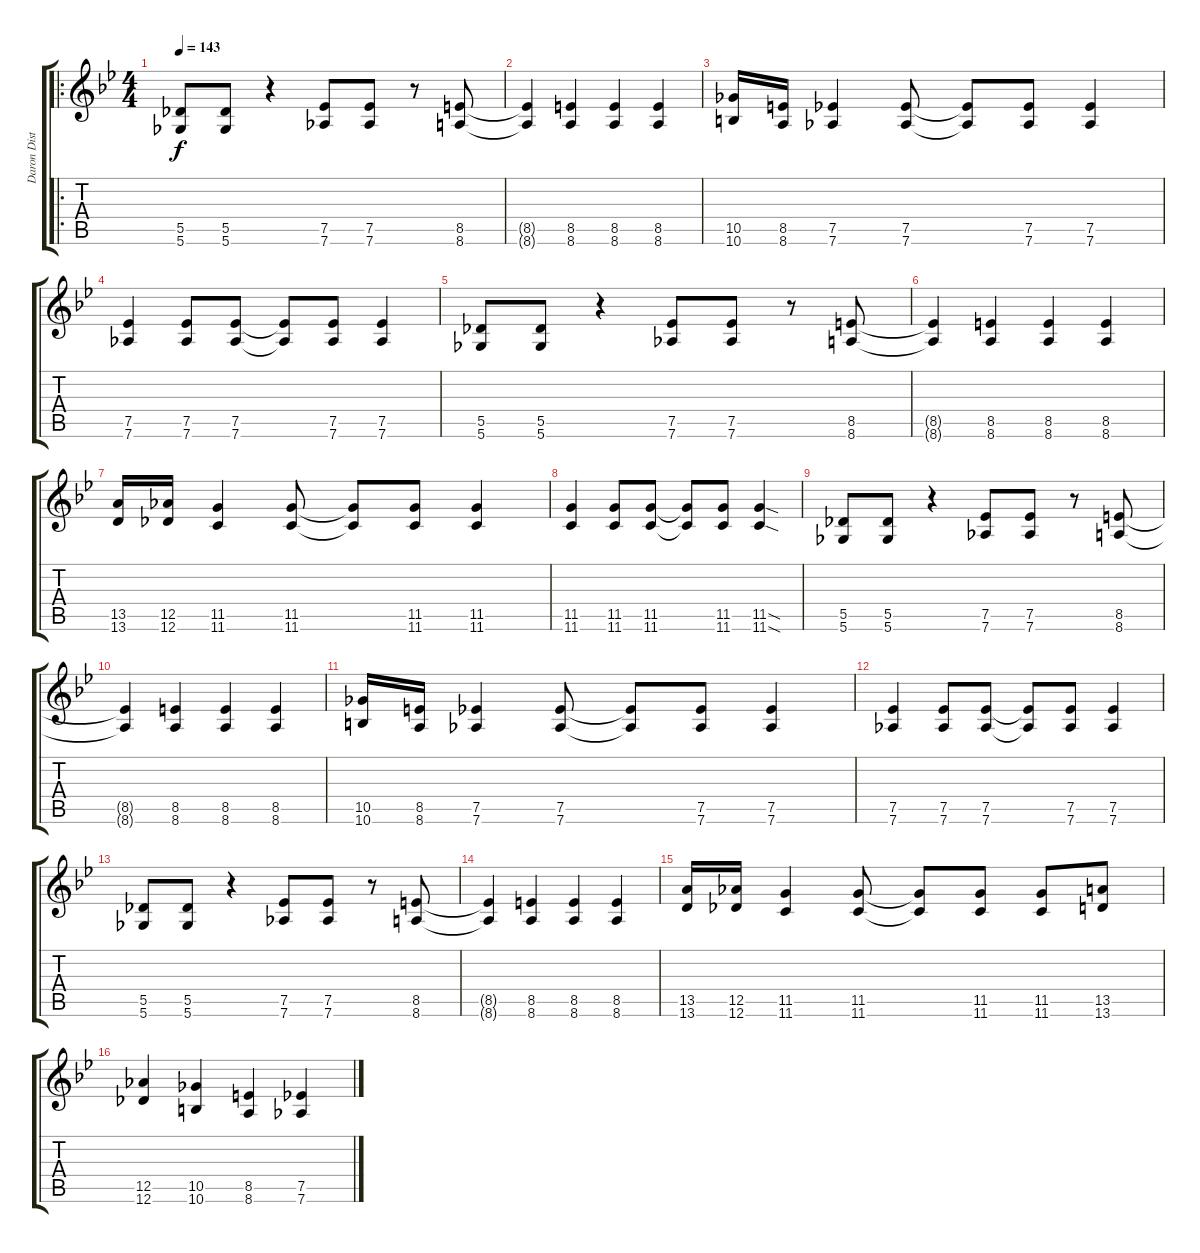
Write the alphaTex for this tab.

\track ("Daron Dist." "Daron Dist") {instrument overdrivenguitar}
\staff {score tabs}
\tuning (Eb4 Bb3 Gb3 Db3 Ab2 Db2) {hide}
\ro
\ts (4 4)
\tempo 143
\clef g2
\ks bb
(5.5 5.6).8{dy f} (5.5 5.6).8 r.4 (7.5 7.6).8 (7.5 7.6).8 r.8 (8.5 8.6).8 |
(8.5{t} 8.6{t}).4 (8.5 8.6).4 (8.5 8.6).4 (8.5 8.6).4 |
(10.5 10.6).16 (8.5 8.6).16 (7.5 7.6).4 (7.5 7.6).8 (7.5{t} 7.6{t}).8 (7.5 7.6).8 (7.5 7.6).4 |
(7.5 7.6).4 (7.5 7.6).8 (7.5 7.6).8 (7.5{t} 7.6{t}).8 (7.5 7.6).8 (7.5 7.6).4 |
(5.5 5.6).8 (5.5 5.6).8 r.4 (7.5 7.6).8 (7.5 7.6).8 r.8 (8.5 8.6).8 |
(8.5{t} 8.6{t}).4 (8.5 8.6).4 (8.5 8.6).4 (8.5 8.6).4 |
(13.5 13.6).16 (12.5 12.6).16 (11.5 11.6).4 (11.5 11.6).8 (11.5{t} 11.6{t}).8 (11.5 11.6).8 (11.5 11.6).4 |
(11.5 11.6).4 (11.5 11.6).8 (11.5 11.6).8 (11.5{t} 11.6{t}).8 (11.5 11.6).8 (11.5{sod} 11.6{sod}).4 |
(5.5 5.6).8 (5.5 5.6).8 r.4 (7.5 7.6).8 (7.5 7.6).8 r.8 (8.5 8.6).8 |
(8.5{t} 8.6{t}).4 (8.5 8.6).4 (8.5 8.6).4 (8.5 8.6).4 |
(10.5 10.6).16 (8.5 8.6).16 (7.5 7.6).4 (7.5 7.6).8 (7.5{t} 7.6{t}).8 (7.5 7.6).8 (7.5 7.6).4 |
(7.5 7.6).4 (7.5 7.6).8 (7.5 7.6).8 (7.5{t} 7.6{t}).8 (7.5 7.6).8 (7.5 7.6).4 |
(5.5 5.6).8 (5.5 5.6).8 r.4 (7.5 7.6).8 (7.5 7.6).8 r.8 (8.5 8.6).8 |
(8.5{t} 8.6{t}).4 (8.5 8.6).4 (8.5 8.6).4 (8.5 8.6).4 |
(13.5 13.6).16 (12.5 12.6).16 (11.5 11.6).4 (11.5 11.6).8 (11.5{t} 11.6{t}).8 (11.5 11.6).8 (11.5 11.6).8 (13.5 13.6).8 |
(12.5 12.6).4 (10.5 10.6).4 (8.5 8.6).4 (7.5 7.6).4
